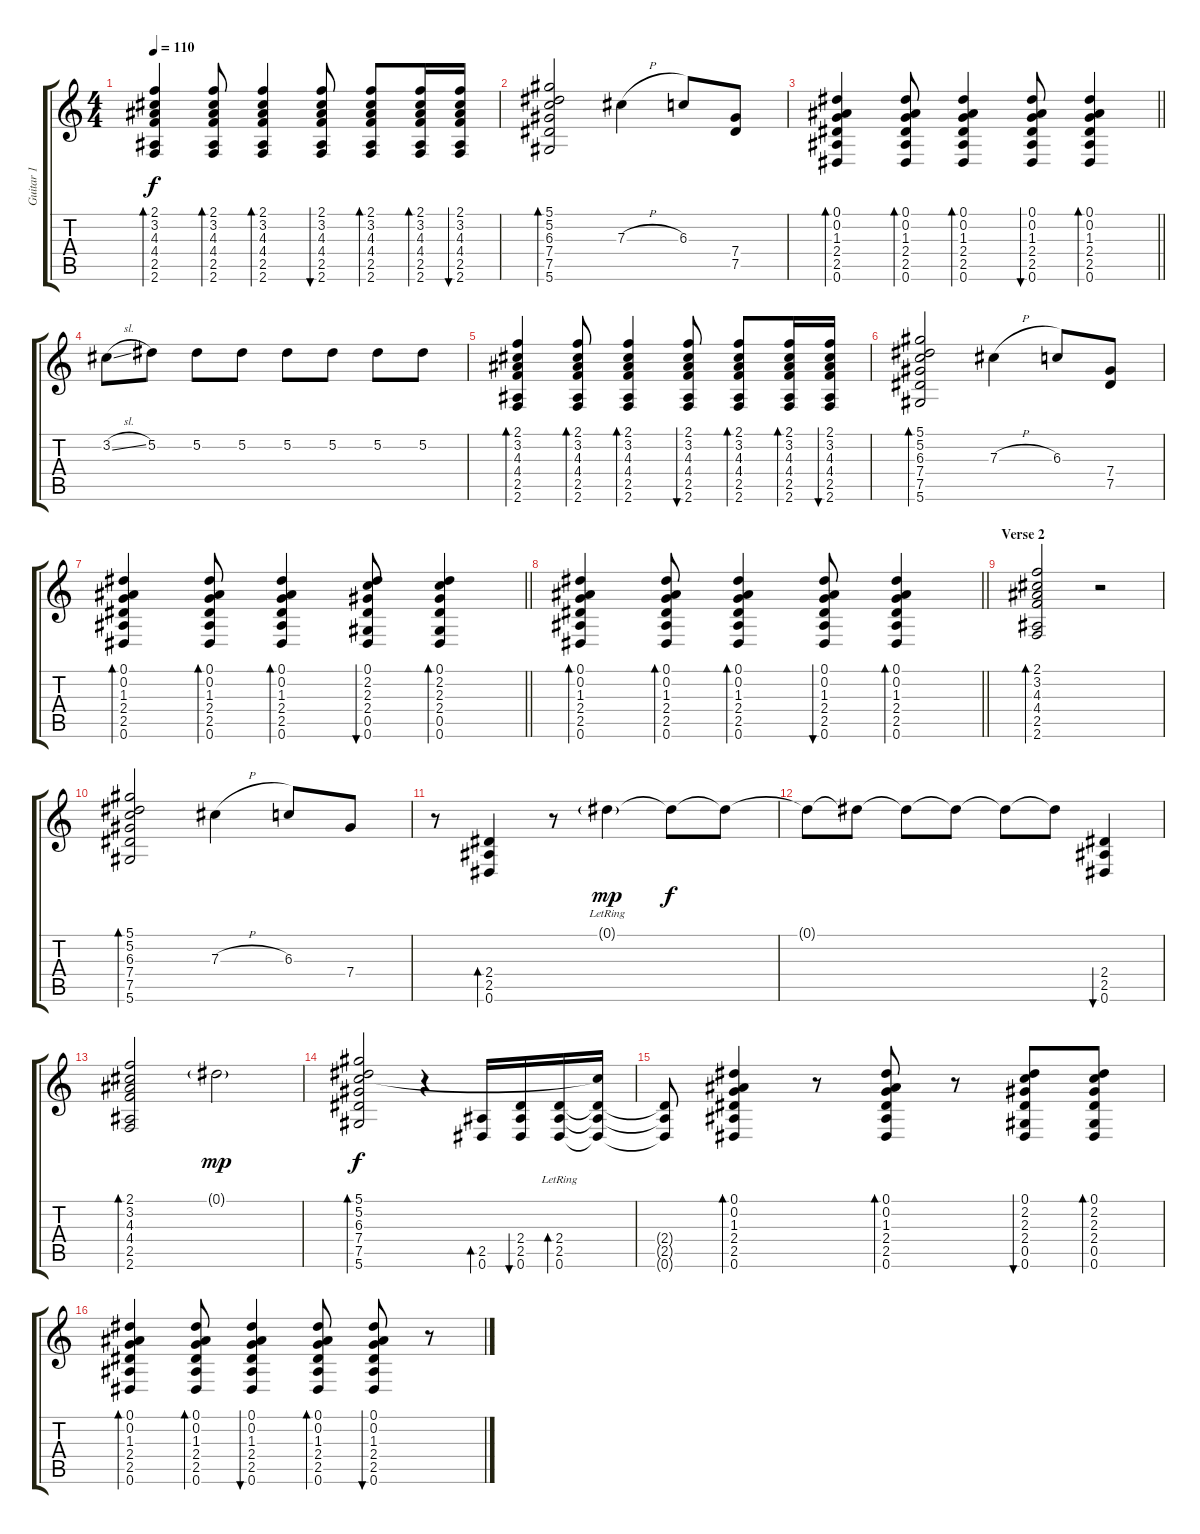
\track ("Guitar 1" "Guitar 1") {instrument acousticguitarsteel}
\staff {score tabs}
\tuning (Eb4 Bb3 Gb3 Db3 Ab2 Eb2) {hide}
\ts (4 4)
\tempo 110
\clef g2
\ks c
(2.1 3.2 4.3 4.4 2.5 2.6).4{bd 60 dy f} (2.1 3.2 4.3 4.4 2.5 2.6).8{bd 60} (2.1 3.2 4.3 4.4 2.5 2.6).4{bd 60} (2.1 3.2 4.3 4.4 2.5 2.6).8{bu 60} (2.1 3.2 4.3 4.4 2.5 2.6).8{bd 60} (2.1 3.2 4.3 4.4 2.5 2.6).16{bd 60} (2.1 3.2 4.3 4.4 2.5 2.6).16{bu 60} |
(5.1 5.2 6.3 7.4 7.5 5.6).2{bd 120} 7.3{h}.4 6.3.8 (7.4 7.5).8 |
\barLineRight lightlight
(0.1 0.2 1.3 2.4 2.5 0.6).4{bd 60} (0.1 0.2 1.3 2.4 2.5 0.6).8{bd 60} (0.1 0.2 1.3 2.4 2.5 0.6).4{bd 60} (0.1 0.2 1.3 2.4 2.5 0.6).8{bu 60} (0.1 0.2 1.3 2.4 2.5 0.6).4{bd 60} |
3.2{sl}.8 5.2.8 5.2.8 5.2.8 5.2.8 5.2.8 5.2.8 5.2.8 |
(2.1 3.2 4.3 4.4 2.5 2.6).4{bd 60} (2.1 3.2 4.3 4.4 2.5 2.6).8{bd 60} (2.1 3.2 4.3 4.4 2.5 2.6).4{bd 60} (2.1 3.2 4.3 4.4 2.5 2.6).8{bu 60} (2.1 3.2 4.3 4.4 2.5 2.6).8{bd 60} (2.1 3.2 4.3 4.4 2.5 2.6).16{bd 60} (2.1 3.2 4.3 4.4 2.5 2.6).16{bu 60} |
(5.1 5.2 6.3 7.4 7.5 5.6).2{bd 120} 7.3{h}.4 6.3.8 (7.4 7.5).8 |
\barLineRight lightlight
(0.1 0.2 1.3 2.4 2.5 0.6).4{bd 60} (0.1 0.2 1.3 2.4 2.5 0.6).8{bd 60} (0.1 0.2 1.3 2.4 2.5 0.6).4{bd 60} (0.1 2.2 2.3 2.4 0.5 0.6).8{bu 60} (0.1 2.2 2.3 2.4 0.5 0.6).4{bd 60} |
\barLineRight lightlight
(0.1 0.2 1.3 2.4 2.5 0.6).4{bd 60} (0.1 0.2 1.3 2.4 2.5 0.6).8{bd 60} (0.1 0.2 1.3 2.4 2.5 0.6).4{bd 60} (0.1 0.2 1.3 2.4 2.5 0.6).8{bu 60} (0.1 0.2 1.3 2.4 2.5 0.6).4{bd 60} |
\section ("" "Verse 2")
(2.1 3.2 4.3 4.4 2.5 2.6).2{bd 120} r.2 |
(5.1 5.2 6.3 7.4 7.5 5.6).2{bd 120} 7.3{h}.4 6.3.8 7.4.8 |
r.8 (2.4 2.5 0.6).4{bd 60} r.8 0.1{g lr}.4{dy mp} 0.1{t}.8{dy f} 0.1{t}.8 |
0.1{t}.8 0.1{t}.8 0.1{t}.8 0.1{t}.8 0.1{t}.8 0.1{t}.8 (2.4 2.5 0.6).4{bu 120} |
(2.1 3.2 4.3 4.4 2.5 2.6).2{bd 120} 0.1{g}.2{dy mp} |
(5.1 5.2 6.3 7.4 7.5 5.6).2{bd 120 dy f} r.4 (2.5 0.6).16{bd 30} (2.4 2.5 0.6).16{bu 30} (2.4{lr} 2.5{lr} 0.6{lr}).16{bd 480} (6.3{t} 2.4{t} 2.5{t} 0.6{t}).16 |
(2.4{t} 2.5{t} 0.6{t}).8 (0.1 0.2 1.3 2.4 2.5 0.6).4{bd 60} r.8 (0.1 0.2 1.3 2.4 2.5 0.6).8{bd 60} r.8 (0.1 2.2 2.3 2.4 0.5 0.6).8{bu 60} (0.1 2.2 2.3 2.4 0.5 0.6).8{bd 60} |
(0.1 0.2 1.3 2.4 2.5 0.6).4{bd 60} (0.1 0.2 1.3 2.4 2.5 0.6).8{bd 60} (0.1 0.2 1.3 2.4 2.5 0.6).4{bu 60} (0.1 0.2 1.3 2.4 2.5 0.6).8{bd 60} (0.1 0.2 1.3 2.4 2.5 0.6).8{bu 60} r.8
